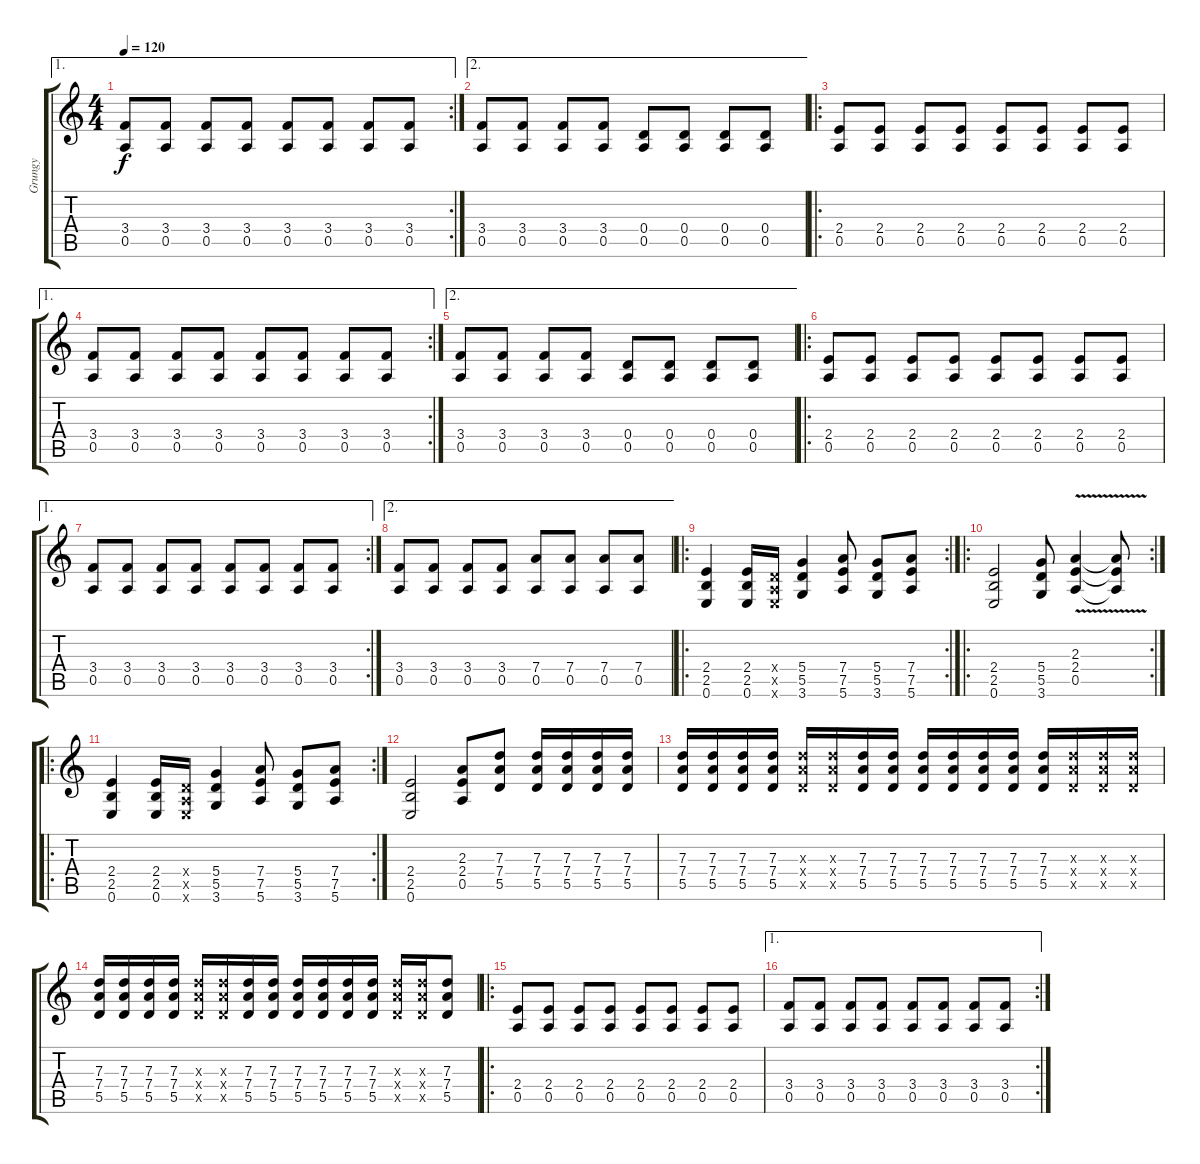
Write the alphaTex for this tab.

\track ("Grungy" "Grungy") {instrument electricguitarclean}
\staff {score tabs}
\tuning (E4 B3 G3 D3 A2 E2) {hide}
\ae 1
\rc 2
\ts (4 4)
\tempo 120
\clef g2
\ks c
(3.4 0.5).8{dy f} (3.4 0.5).8 (3.4 0.5).8 (3.4 0.5).8 (3.4 0.5).8 (3.4 0.5).8 (3.4 0.5).8 (3.4 0.5).8 |
\ae 2
(3.4 0.5).8 (3.4 0.5).8 (3.4 0.5).8 (3.4 0.5).8 (0.4 0.5).8 (0.4 0.5).8 (0.4 0.5).8 (0.4 0.5).8 |
\ro
(2.4 0.5).8{instrument distortionguitar} (2.4 0.5).8 (2.4 0.5).8 (2.4 0.5).8 (2.4 0.5).8 (2.4 0.5).8 (2.4 0.5).8 (2.4 0.5).8 |
\ae 1
\rc 2
(3.4 0.5).8 (3.4 0.5).8 (3.4 0.5).8 (3.4 0.5).8 (3.4 0.5).8 (3.4 0.5).8 (3.4 0.5).8 (3.4 0.5).8 |
\ae 2
(3.4 0.5).8 (3.4 0.5).8 (3.4 0.5).8 (3.4 0.5).8 (0.4 0.5).8 (0.4 0.5).8 (0.4 0.5).8 (0.4 0.5).8 |
\ro
(2.4 0.5).8{instrument distortionguitar} (2.4 0.5).8 (2.4 0.5).8 (2.4 0.5).8 (2.4 0.5).8 (2.4 0.5).8 (2.4 0.5).8 (2.4 0.5).8 |
\ae 1
\rc 2
(3.4 0.5).8 (3.4 0.5).8 (3.4 0.5).8 (3.4 0.5).8 (3.4 0.5).8 (3.4 0.5).8 (3.4 0.5).8 (3.4 0.5).8 |
\ae 2
(3.4 0.5).8 (3.4 0.5).8 (3.4 0.5).8 (3.4 0.5).8 (7.4 0.5).8 (7.4 0.5).8 (7.4 0.5).8 (7.4 0.5).8 |
\ro
\rc 2
(2.4 2.5 0.6).4{instrument distortionguitar} (2.4 2.5 0.6).16 (0.4{x} 0.5{x} 0.6{x}).16 (5.4 5.5 3.6).4 (7.4 7.5 5.6).8 (5.4 5.5 3.6).8 (7.4 7.5 5.6).8 |
\ro
\rc 2
(2.4 2.5 0.6).2 (5.4 5.5 3.6).8 (2.3{v} 2.4{v} 0.5{v}).4 (2.3{t} 2.4{t} 0.5{t}).8 |
\ro
\rc 2
(2.4 2.5 0.6).4 (2.4 2.5 0.6).16 (0.4{x} 0.5{x} 0.6{x}).16 (5.4 5.5 3.6).4 (7.4 7.5 5.6).8 (5.4 5.5 3.6).8 (7.4 7.5 5.6).8 |
(2.4 2.5 0.6).2 (2.3 2.4 0.5).8 (7.3 7.4 5.5).8 (7.3 7.4 5.5).16 (7.3 7.4 5.5).16 (7.3 7.4 5.5).16 (7.3 7.4 5.5).16 |
(7.3 7.4 5.5).16 (7.3 7.4 5.5).16 (7.3 7.4 5.5).16 (7.3 7.4 5.5).16 (7.3{x} 7.4{x} 5.5{x}).16 (7.3{x} 7.4{x} 5.5{x}).16 (7.3 7.4 5.5).16 (7.3 7.4 5.5).16 (7.3 7.4 5.5).16 (7.3 7.4 5.5).16 (7.3 7.4 5.5).16 (7.3 7.4 5.5).16 (7.3 7.4 5.5).16 (7.3{x} 7.4{x} 5.5{x}).16 (7.3{x} 7.4{x} 5.5{x}).16 (7.3{x} 7.4{x} 5.5{x}).16 |
(7.3 7.4 5.5).16 (7.3 7.4 5.5).16 (7.3 7.4 5.5).16 (7.3 7.4 5.5).16 (7.3{x} 7.4{x} 5.5{x}).16 (7.3{x} 7.4{x} 5.5{x}).16 (7.3 7.4 5.5).16 (7.3 7.4 5.5).16 (7.3 7.4 5.5).16 (7.3 7.4 5.5).16 (7.3 7.4 5.5).16 (7.3 7.4 5.5).16 (7.3{x} 7.4{x} 5.5{x}).16 (7.3{x} 7.4{x} 5.5{x}).16 (7.3 7.4 5.5).8 |
\ro
(2.4 0.5).8{instrument electricguitarclean} (2.4 0.5).8 (2.4 0.5).8 (2.4 0.5).8 (2.4 0.5).8 (2.4 0.5).8 (2.4 0.5).8 (2.4 0.5).8 |
\ae 1
\rc 2
(3.4 0.5).8 (3.4 0.5).8 (3.4 0.5).8 (3.4 0.5).8 (3.4 0.5).8 (3.4 0.5).8 (3.4 0.5).8 (3.4 0.5).8
